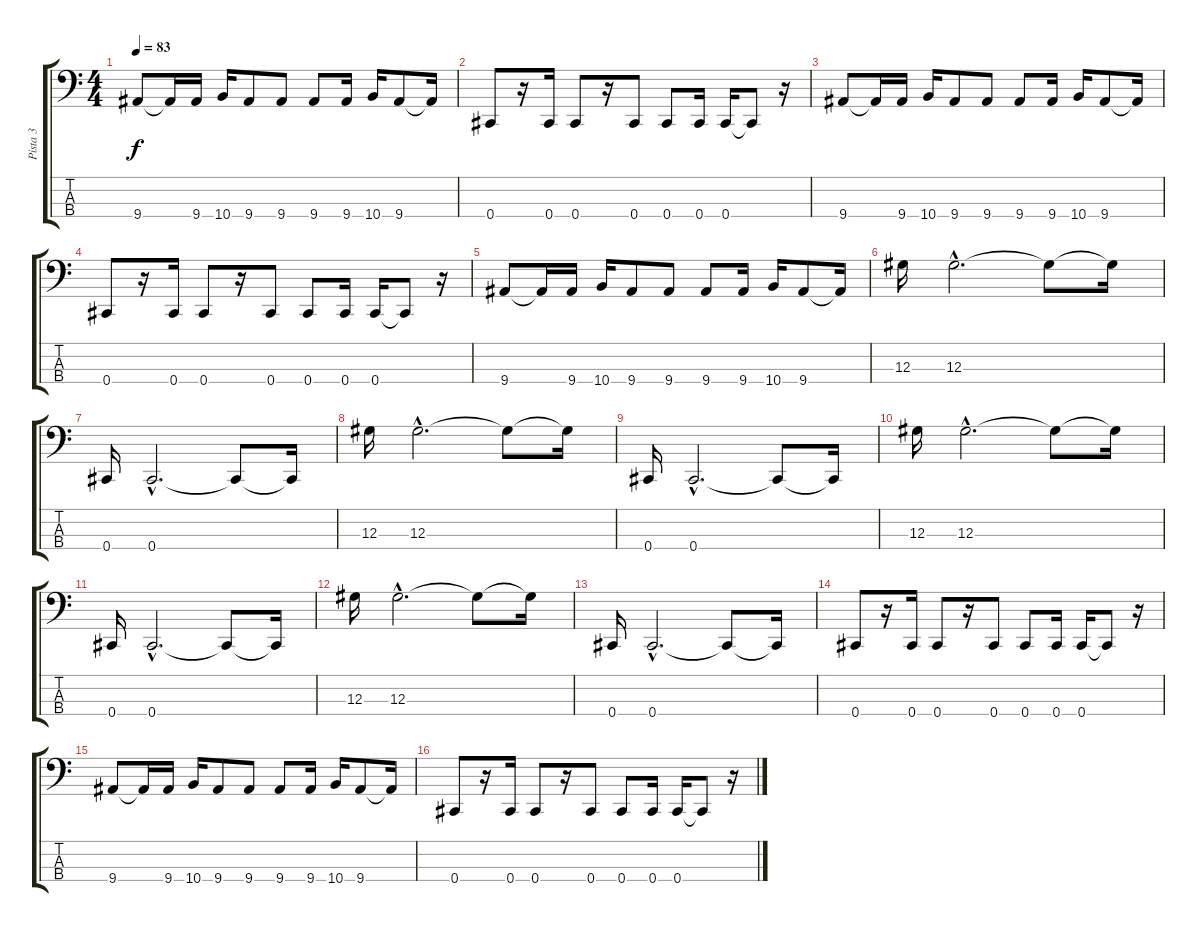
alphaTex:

\track ("Pista 3" "Pista 3") {instrument electricbassfinger}
\staff {score tabs}
\tuning (Gb2 Db2 Ab1 Db1) {hide}
\ts (4 4)
\tempo 83
\clef f4
\ks c
9.4.8{dy f} 9.4{t}.16 9.4.16 10.4.16 9.4.8 9.4.8 9.4.8 9.4.16 10.4.16 9.4.8 9.4{t}.16 |
0.4.8 r.16 0.4.16 0.4.8 r.16 0.4.8 0.4.8 0.4.16 0.4.16 0.4{t}.8 r.16 |
9.4.8 9.4{t}.16 9.4.16 10.4.16 9.4.8 9.4.8 9.4.8 9.4.16 10.4.16 9.4.8 9.4{t}.16 |
0.4.8 r.16 0.4.16 0.4.8 r.16 0.4.8 0.4.8 0.4.16 0.4.16 0.4{t}.8 r.16 |
9.4.8 9.4{t}.16 9.4.16 10.4.16 9.4.8 9.4.8 9.4.8 9.4.16 10.4.16 9.4.8 9.4{t}.16 |
12.3.16 12.3{hac}.2{d} 12.3{t}.8 12.3{t}.16 |
0.4.16 0.4{hac}.2{d} 0.4{t}.8 0.4{t}.16 |
12.3.16 12.3{hac}.2{d} 12.3{t}.8 12.3{t}.16 |
0.4.16 0.4{hac}.2{d} 0.4{t}.8 0.4{t}.16 |
12.3.16 12.3{hac}.2{d} 12.3{t}.8 12.3{t}.16 |
0.4.16 0.4{hac}.2{d} 0.4{t}.8 0.4{t}.16 |
12.3.16 12.3{hac}.2{d} 12.3{t}.8 12.3{t}.16 |
0.4.16 0.4{hac}.2{d} 0.4{t}.8 0.4{t}.16 |
0.4.8 r.16 0.4.16 0.4.8 r.16 0.4.8 0.4.8 0.4.16 0.4.16 0.4{t}.8 r.16 |
9.4.8 9.4{t}.16 9.4.16 10.4.16 9.4.8 9.4.8 9.4.8 9.4.16 10.4.16 9.4.8 9.4{t}.16 |
0.4.8 r.16 0.4.16 0.4.8 r.16 0.4.8 0.4.8 0.4.16 0.4.16 0.4{t}.8 r.16
